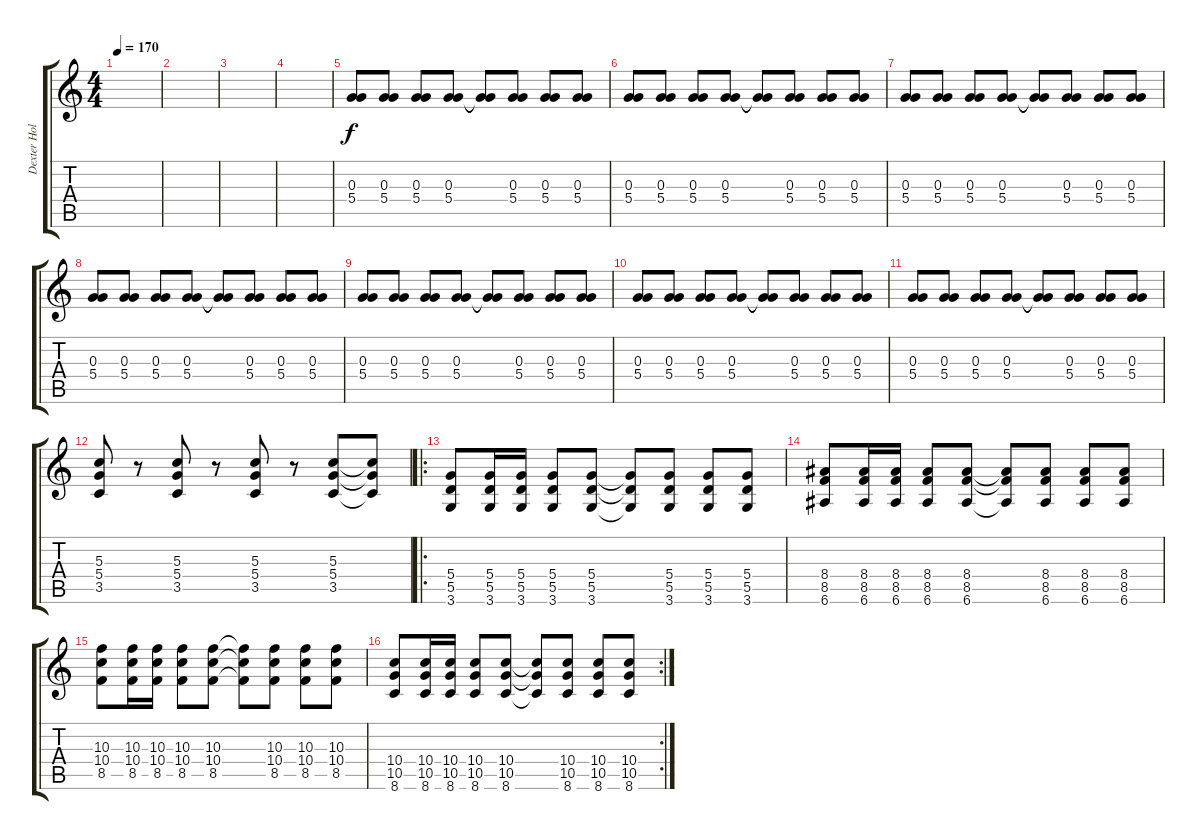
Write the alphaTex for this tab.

\track ("Dexter Holland" "Dexter Hol") {instrument overdrivenguitar}
\staff {score tabs}
\tuning (E4 B3 G3 D3 A2 E2) {hide}
\ts (4 4)
\tempo 170
\clef g2
\ks c
|
|
|
|
(0.3 5.4).8 (0.3 5.4).8 (0.3 5.4).8 (0.3 5.4).8 (0.3{t} 5.4{t}).8 (0.3 5.4).8 (0.3 5.4).8 (0.3 5.4).8 |
(0.3 5.4).8 (0.3 5.4).8 (0.3 5.4).8 (0.3 5.4).8 (0.3{t} 5.4{t}).8 (0.3 5.4).8 (0.3 5.4).8 (0.3 5.4).8 |
(0.3 5.4).8 (0.3 5.4).8 (0.3 5.4).8 (0.3 5.4).8 (0.3{t} 5.4{t}).8 (0.3 5.4).8 (0.3 5.4).8 (0.3 5.4).8 |
(0.3 5.4).8 (0.3 5.4).8 (0.3 5.4).8 (0.3 5.4).8 (0.3{t} 5.4{t}).8 (0.3 5.4).8 (0.3 5.4).8 (0.3 5.4).8 |
(0.3 5.4).8 (0.3 5.4).8 (0.3 5.4).8 (0.3 5.4).8 (0.3{t} 5.4{t}).8 (0.3 5.4).8 (0.3 5.4).8 (0.3 5.4).8 |
(0.3 5.4).8 (0.3 5.4).8 (0.3 5.4).8 (0.3 5.4).8 (0.3{t} 5.4{t}).8 (0.3 5.4).8 (0.3 5.4).8 (0.3 5.4).8 |
(0.3 5.4).8 (0.3 5.4).8 (0.3 5.4).8 (0.3 5.4).8 (0.3{t} 5.4{t}).8 (0.3 5.4).8 (0.3 5.4).8 (0.3 5.4).8 |
(5.3 5.4 3.5).8{volume 14 balance 8} r.8 (5.3 5.4 3.5).8 r.8 (5.3 5.4 3.5).8 r.8 (5.3 5.4 3.5).8 (5.3{t} 5.4{t} 3.5{t}).8 |
\ro
(5.4 5.5 3.6).8 (5.4 5.5 3.6).16 (5.4 5.5 3.6).16 (5.4 5.5 3.6).8 (5.4 5.5 3.6).8 (5.4{t} 5.5{t} 3.6{t}).8 (5.4 5.5 3.6).8 (5.4 5.5 3.6).8 (5.4 5.5 3.6).8 |
(8.4 8.5 6.6).8 (8.4 8.5 6.6).16 (8.4 8.5 6.6).16 (8.4 8.5 6.6).8 (8.4 8.5 6.6).8 (8.4{t} 8.5{t} 6.6{t}).8 (8.4 8.5 6.6).8 (8.4 8.5 6.6).8 (8.4 8.5 6.6).8 |
(10.3 10.4 8.5).8 (10.3 10.4 8.5).16 (10.3 10.4 8.5).16 (10.3 10.4 8.5).8 (10.3 10.4 8.5).8 (10.3{t} 10.4{t} 8.5{t}).8 (10.3 10.4 8.5).8 (10.3 10.4 8.5).8 (10.3 10.4 8.5).8 |
\rc 2
(10.4 10.5 8.6).8 (10.4 10.5 8.6).16 (10.4 10.5 8.6).16 (10.4 10.5 8.6).8 (10.4 10.5 8.6).8 (10.4{t} 10.5{t} 8.6{t}).8 (10.4 10.5 8.6).8 (10.4 10.5 8.6).8 (10.4 10.5 8.6).8
